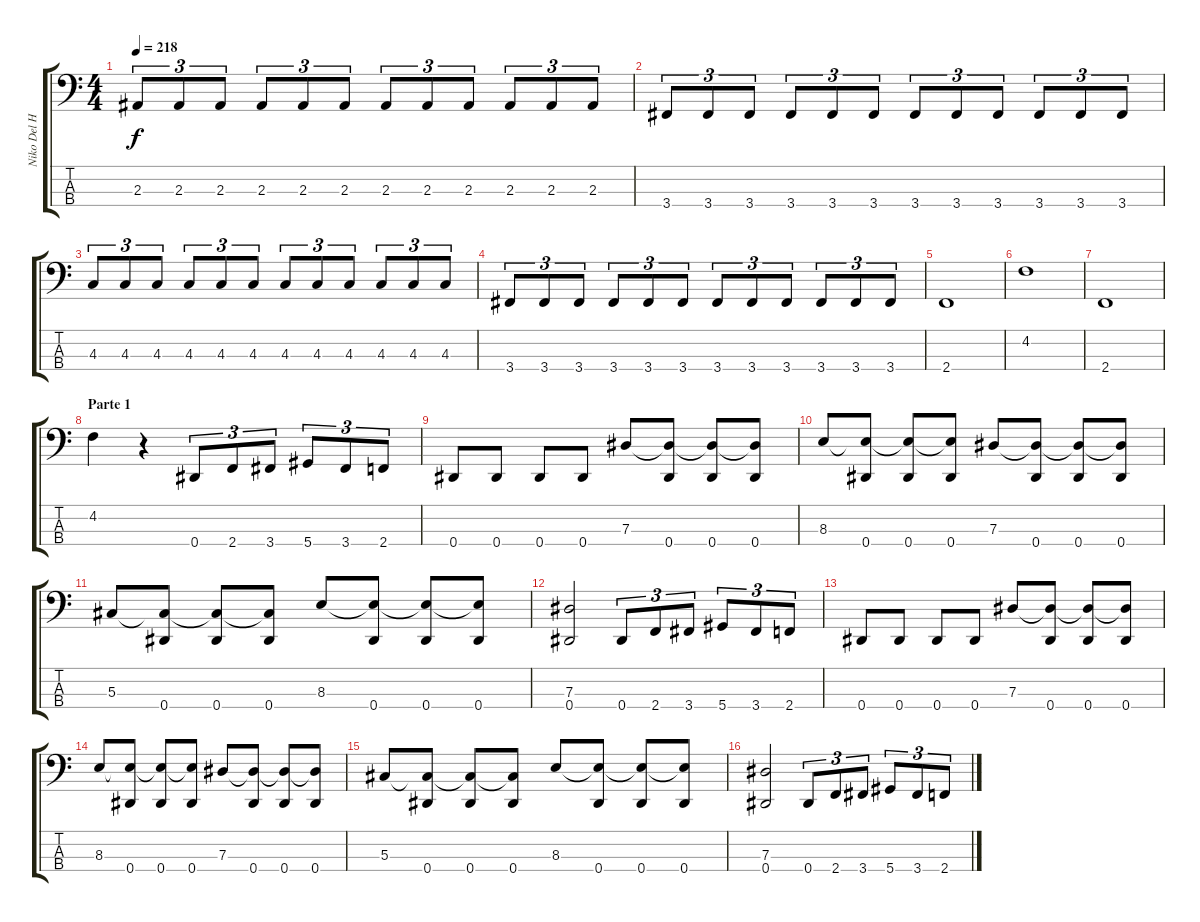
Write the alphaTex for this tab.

\track ("Niko Del Hierro" "Niko Del H") {instrument electricbassfinger}
\staff {score tabs}
\tuning (Gb2 Db2 Ab1 Eb1) {hide}
\ts (4 4)
\tempo 218
\clef f4
\ks c
2.3.8{tu (3 2) dy f} 2.3.8{tu (3 2)} 2.3.8{tu (3 2)} 2.3.8{tu (3 2)} 2.3.8{tu (3 2)} 2.3.8{tu (3 2)} 2.3.8{tu (3 2)} 2.3.8{tu (3 2)} 2.3.8{tu (3 2)} 2.3.8{tu (3 2)} 2.3.8{tu (3 2)} 2.3.8{tu (3 2)} |
3.4.8{tu (3 2)} 3.4.8{tu (3 2)} 3.4.8{tu (3 2)} 3.4.8{tu (3 2)} 3.4.8{tu (3 2)} 3.4.8{tu (3 2)} 3.4.8{tu (3 2)} 3.4.8{tu (3 2)} 3.4.8{tu (3 2)} 3.4.8{tu (3 2)} 3.4.8{tu (3 2)} 3.4.8{tu (3 2)} |
4.3.8{tu (3 2)} 4.3.8{tu (3 2)} 4.3.8{tu (3 2)} 4.3.8{tu (3 2)} 4.3.8{tu (3 2)} 4.3.8{tu (3 2)} 4.3.8{tu (3 2)} 4.3.8{tu (3 2)} 4.3.8{tu (3 2)} 4.3.8{tu (3 2)} 4.3.8{tu (3 2)} 4.3.8{tu (3 2)} |
3.4.8{tu (3 2)} 3.4.8{tu (3 2)} 3.4.8{tu (3 2)} 3.4.8{tu (3 2)} 3.4.8{tu (3 2)} 3.4.8{tu (3 2)} 3.4.8{tu (3 2)} 3.4.8{tu (3 2)} 3.4.8{tu (3 2)} 3.4.8{tu (3 2)} 3.4.8{tu (3 2)} 3.4.8{tu (3 2)} |
2.4.1 |
4.2.1 |
2.4.1 |
\section ("" "Parte 1")
4.2.4 r.4 0.4.8{tu (3 2)} 2.4.8{tu (3 2)} 3.4.8{tu (3 2)} 5.4.8{tu (3 2)} 3.4.8{tu (3 2)} 2.4.8{tu (3 2)} |
0.4.8 0.4.8 0.4.8 0.4.8 7.3.8 (7.3{t} 0.4).8 (7.3{t} 0.4).8 (7.3{t} 0.4).8 |
8.3.8 (8.3{t} 0.4).8 (8.3{t} 0.4).8 (8.3{t} 0.4).8 7.3.8 (7.3{t} 0.4).8 (7.3{t} 0.4).8 (7.3{t} 0.4).8 |
5.3.8 (5.3{t} 0.4).8 (5.3{t} 0.4).8 (5.3{t} 0.4).8 8.3.8 (8.3{t} 0.4).8 (8.3{t} 0.4).8 (8.3{t} 0.4).8 |
(7.3 0.4).2 0.4.8{tu (3 2)} 2.4.8{tu (3 2)} 3.4.8{tu (3 2)} 5.4.8{tu (3 2)} 3.4.8{tu (3 2)} 2.4.8{tu (3 2)} |
0.4.8 0.4.8 0.4.8 0.4.8 7.3.8 (7.3{t} 0.4).8 (7.3{t} 0.4).8 (7.3{t} 0.4).8 |
8.3.8 (8.3{t} 0.4).8 (8.3{t} 0.4).8 (8.3{t} 0.4).8 7.3.8 (7.3{t} 0.4).8 (7.3{t} 0.4).8 (7.3{t} 0.4).8 |
5.3.8 (5.3{t} 0.4).8 (5.3{t} 0.4).8 (5.3{t} 0.4).8 8.3.8 (8.3{t} 0.4).8 (8.3{t} 0.4).8 (8.3{t} 0.4).8 |
(7.3 0.4).2 0.4.8{tu (3 2)} 2.4.8{tu (3 2)} 3.4.8{tu (3 2)} 5.4.8{tu (3 2)} 3.4.8{tu (3 2)} 2.4.8{tu (3 2)}
